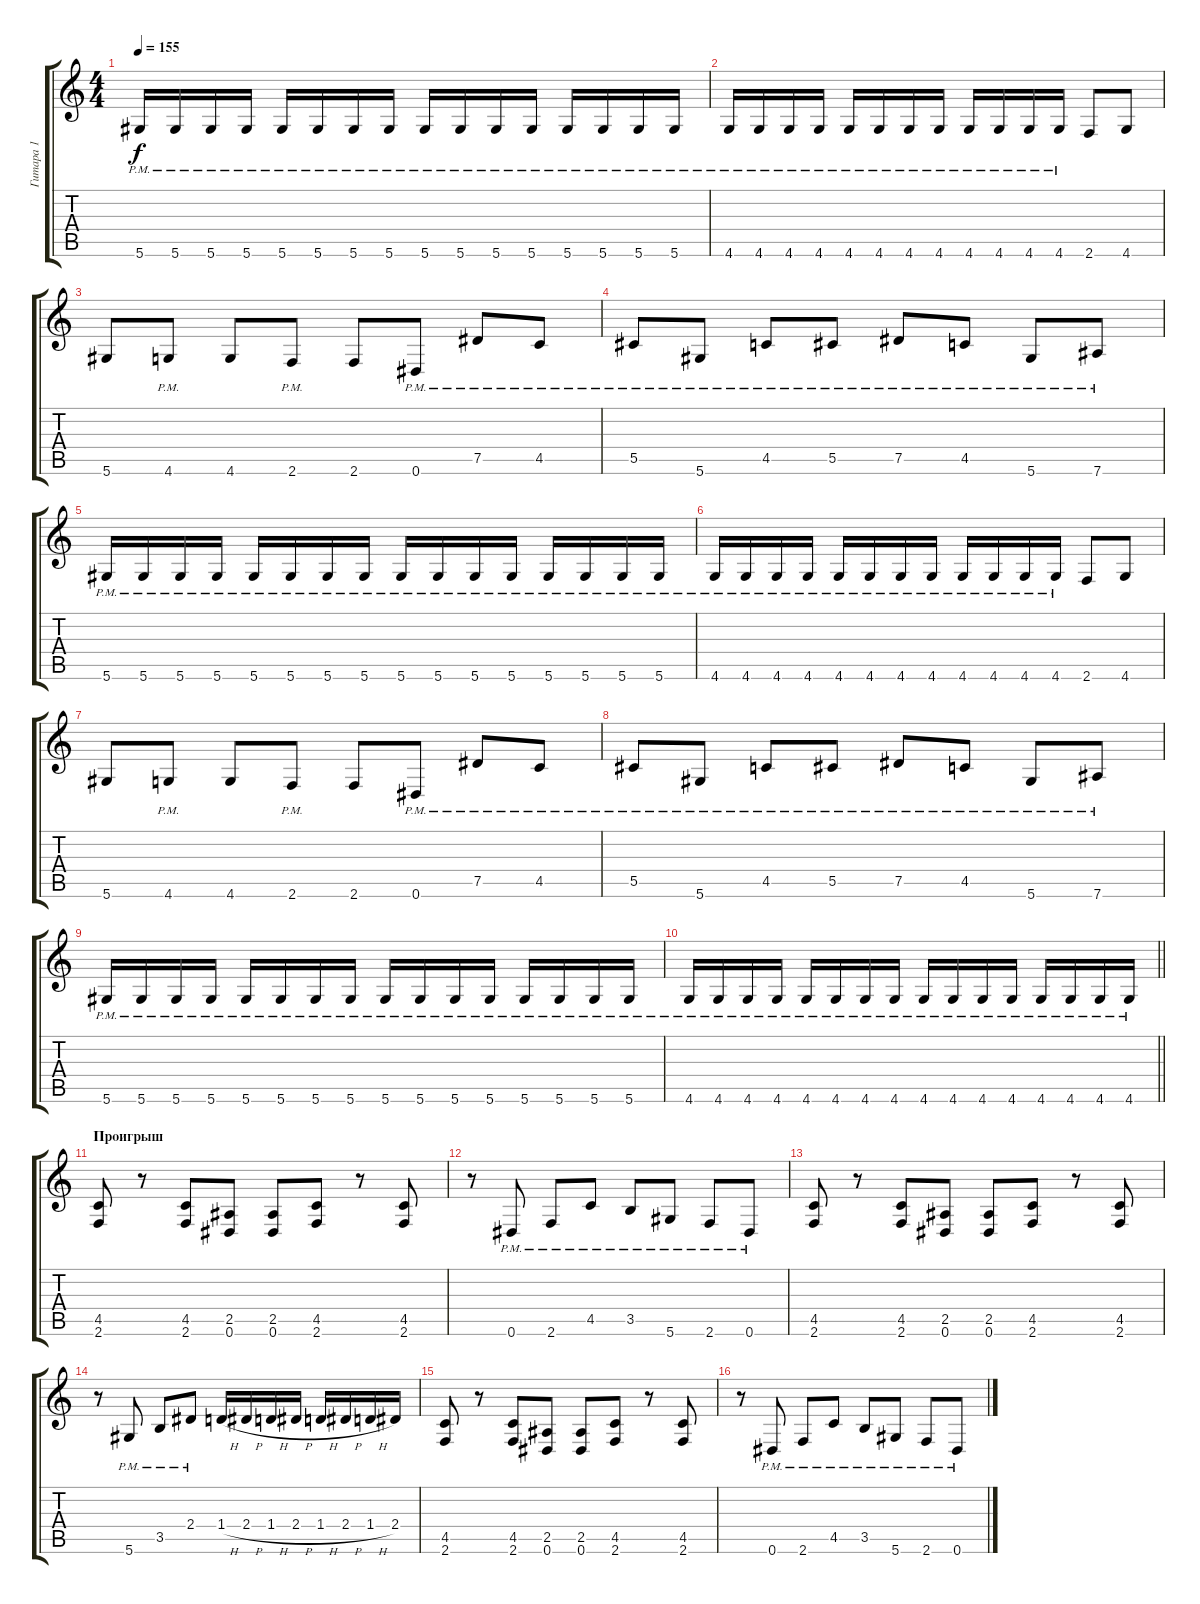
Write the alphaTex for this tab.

\track ("Гитара 1" "Гитара 1") {instrument distortionguitar}
\staff {score tabs}
\tuning (Eb4 Bb3 Gb3 Db3 Ab2 Eb2) {hide}
\ts (4 4)
\tempo 155
\clef g2
\ks c
5.6{pm}.16{dy f} 5.6{pm}.16 5.6{pm}.16 5.6{pm}.16 5.6{pm}.16 5.6{pm}.16 5.6{pm}.16 5.6{pm}.16 5.6{pm}.16 5.6{pm}.16 5.6{pm}.16 5.6{pm}.16 5.6{pm}.16 5.6{pm}.16 5.6{pm}.16 5.6{pm}.16 |
4.6{pm}.16 4.6{pm}.16 4.6{pm}.16 4.6{pm}.16 4.6{pm}.16 4.6{pm}.16 4.6{pm}.16 4.6{pm}.16 4.6{pm}.16 4.6{pm}.16 4.6{pm}.16 4.6{pm}.16 2.6.8 4.6.8 |
5.6.8 4.6{pm}.8 4.6.8 2.6{pm}.8 2.6.8 0.6{pm}.8 7.5{pm}.8 4.5{pm}.8 |
5.5{pm}.8 5.6{pm}.8 4.5{pm}.8 5.5{pm}.8 7.5{pm}.8 4.5{pm}.8 5.6{pm}.8 7.6{pm}.8 |
5.6{pm}.16 5.6{pm}.16 5.6{pm}.16 5.6{pm}.16 5.6{pm}.16 5.6{pm}.16 5.6{pm}.16 5.6{pm}.16 5.6{pm}.16 5.6{pm}.16 5.6{pm}.16 5.6{pm}.16 5.6{pm}.16 5.6{pm}.16 5.6{pm}.16 5.6{pm}.16 |
4.6{pm}.16 4.6{pm}.16 4.6{pm}.16 4.6{pm}.16 4.6{pm}.16 4.6{pm}.16 4.6{pm}.16 4.6{pm}.16 4.6{pm}.16 4.6{pm}.16 4.6{pm}.16 4.6{pm}.16 2.6.8 4.6.8 |
5.6.8 4.6{pm}.8 4.6.8 2.6{pm}.8 2.6.8 0.6{pm}.8 7.5{pm}.8 4.5{pm}.8 |
5.5{pm}.8 5.6{pm}.8 4.5{pm}.8 5.5{pm}.8 7.5{pm}.8 4.5{pm}.8 5.6{pm}.8 7.6{pm}.8 |
5.6{pm}.16 5.6{pm}.16 5.6{pm}.16 5.6{pm}.16 5.6{pm}.16 5.6{pm}.16 5.6{pm}.16 5.6{pm}.16 5.6{pm}.16 5.6{pm}.16 5.6{pm}.16 5.6{pm}.16 5.6{pm}.16 5.6{pm}.16 5.6{pm}.16 5.6{pm}.16 |
\barLineRight lightlight
4.6{pm}.16 4.6{pm}.16 4.6{pm}.16 4.6{pm}.16 4.6{pm}.16 4.6{pm}.16 4.6{pm}.16 4.6{pm}.16 4.6{pm}.16 4.6{pm}.16 4.6{pm}.16 4.6{pm}.16 4.6{pm}.16 4.6{pm}.16 4.6{pm}.16 4.6{pm}.16 |
\section ("" "Проигрыш")
(4.5 2.6).8 r.8 (4.5 2.6).8 (2.5 0.6).8 (2.5 0.6).8 (4.5 2.6).8 r.8 (4.5 2.6).8 |
r.8 0.6{pm}.8 2.6{pm}.8 4.5{pm}.8 3.5{pm}.8 5.6{pm}.8 2.6{pm}.8 0.6{pm}.8 |
(4.5 2.6).8 r.8 (4.5 2.6).8 (2.5 0.6).8 (2.5 0.6).8 (4.5 2.6).8 r.8 (4.5 2.6).8 |
r.8 5.6{pm}.8 3.5{pm}.8 2.4{pm}.8 1.4{h}.16 2.4{h}.16 1.4{h}.16 2.4{h}.16 1.4{h}.16 2.4{h}.16 1.4{h}.16 2.4.16 |
(4.5 2.6).8 r.8 (4.5 2.6).8 (2.5 0.6).8 (2.5 0.6).8 (4.5 2.6).8 r.8 (4.5 2.6).8 |
r.8 0.6{pm}.8 2.6{pm}.8 4.5{pm}.8 3.5{pm}.8 5.6{pm}.8 2.6{pm}.8 0.6{pm}.8
